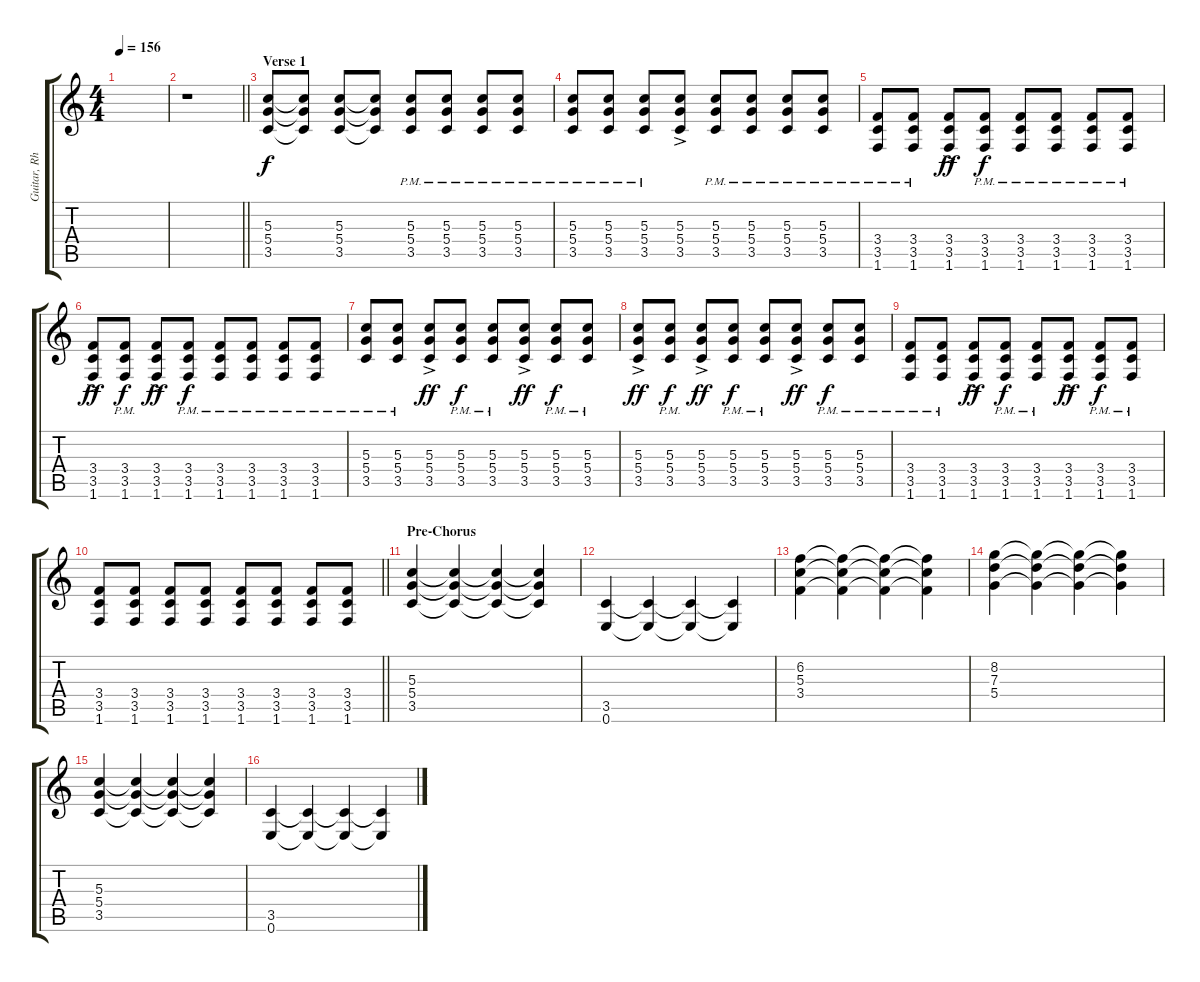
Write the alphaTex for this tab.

\track ("Guitar, Rhythm" "Guitar, Rh") {instrument distortionguitar}
\staff {score tabs}
\tuning (E4 B3 G3 D3 A2 E2) {hide}
\ts (4 4)
\tempo 156
\clef g2
\ks c
|
\barLineRight lightlight
r.1 |
\section ("" "Verse 1")
(5.3 5.4 3.5).8 (5.3{t} 5.4{t} 3.5{t}).8 (5.3 5.4 3.5).8 (5.3{t} 5.4{t} 3.5{t}).8 (5.3{pm} 5.4{pm} 3.5{pm}).8 (5.3{pm} 5.4{pm} 3.5{pm}).8 (5.3{pm} 5.4{pm} 3.5{pm}).8 (5.3{pm} 5.4{pm} 3.5{pm}).8 |
(5.3{pm} 5.4{pm} 3.5{pm}).8 (5.3{pm} 5.4{pm} 3.5{pm}).8 (5.3{pm} 5.4{pm} 3.5{pm}).8 (5.3{ac} 5.4{ac} 3.5{ac}).8 (5.3{pm} 5.4{pm} 3.5{pm}).8 (5.3{pm} 5.4{pm} 3.5{pm}).8 (5.3{pm} 5.4{pm} 3.5{pm}).8 (5.3{pm} 5.4{pm} 3.5{pm}).8 |
(3.4{pm} 3.5{pm} 1.6{pm}).8 (3.4{pm} 3.5{pm} 1.6{pm}).8 (3.4{ac} 3.5{ac} 1.6{ac}).8{dy ff} (3.4{pm} 3.5{pm} 1.6{pm}).8{dy f} (3.4{pm} 3.5{pm} 1.6{pm}).8 (3.4{pm} 3.5{pm} 1.6{pm}).8 (3.4{pm} 3.5{pm} 1.6{pm}).8 (3.4{pm} 3.5{pm} 1.6{pm}).8 |
(3.4{ac} 3.5{ac} 1.6{ac}).8{dy ff} (3.4{pm} 3.5{pm} 1.6{pm}).8{dy f} (3.4{ac} 3.5{ac} 1.6{ac}).8{dy ff} (3.4{pm} 3.5{pm} 1.6{pm}).8{dy f} (3.4{pm} 3.5{pm} 1.6{pm}).8 (3.4{pm} 3.5{pm} 1.6{pm}).8 (3.4{pm} 3.5{pm} 1.6{pm}).8 (3.4{pm} 3.5{pm} 1.6{pm}).8 |
(5.3{pm} 5.4{pm} 3.5{pm}).8 (5.3{pm} 5.4{pm} 3.5{pm}).8 (5.3{ac} 5.4{ac} 3.5{ac}).8{dy ff} (5.3{pm} 5.4{pm} 3.5{pm}).8{dy f} (5.3{pm} 5.4{pm} 3.5{pm}).8 (5.3{ac} 5.4{ac} 3.5{ac}).8{dy ff} (5.3{pm} 5.4{pm} 3.5{pm}).8{dy f} (5.3{pm} 5.4{pm} 3.5{pm}).8 |
(5.3{ac} 5.4{ac} 3.5{ac}).8{dy ff} (5.3{pm} 5.4{pm} 3.5{pm}).8{dy f} (5.3{ac} 5.4{ac} 3.5{ac}).8{dy ff} (5.3{pm} 5.4{pm} 3.5{pm}).8{dy f} (5.3{pm} 5.4{pm} 3.5{pm}).8 (5.3{ac} 5.4{ac} 3.5{ac}).8{dy ff} (5.3{pm} 5.4{pm} 3.5{pm}).8{dy f} (5.3{pm} 5.4{pm} 3.5{pm}).8 |
(3.4{pm} 3.5{pm} 1.6{pm}).8 (3.4{pm} 3.5{pm} 1.6{pm}).8 (3.4{ac} 3.5{ac} 1.6{ac}).8{dy ff} (3.4{pm} 3.5{pm} 1.6{pm}).8{dy f} (3.4{pm} 3.5{pm} 1.6{pm}).8 (3.4{ac} 3.5{ac} 1.6{ac}).8{dy ff} (3.4{pm} 3.5{pm} 1.6{pm}).8{dy f} (3.4{pm} 3.5{pm} 1.6{pm}).8 |
\barLineRight lightlight
(3.4 3.5 1.6).8 (3.4 3.5 1.6).8 (3.4 3.5 1.6).8 (3.4 3.5 1.6).8 (3.4 3.5 1.6).8 (3.4 3.5 1.6).8 (3.4 3.5 1.6).8 (3.4 3.5 1.6).8 |
\section ("" "Pre-Chorus")
(5.3 5.4 3.5).4 (5.3{t} 5.4{t} 3.5{t}).4 (5.3{t} 5.4{t} 3.5{t}).4 (5.3{t} 5.4{t} 3.5{t}).4 |
(3.5 0.6).4 (3.5{t} 0.6{t}).4 (3.5{t} 0.6{t}).4 (3.5{t} 0.6{t}).4 |
(6.2 5.3 3.4).4 (6.2{t} 5.3{t} 3.4{t}).4 (6.2{t} 5.3{t} 3.4{t}).4 (6.2{t} 5.3{t} 3.4{t}).4 |
(8.2 7.3 5.4).4 (8.2{t} 7.3{t} 5.4{t}).4 (8.2{t} 7.3{t} 5.4{t}).4 (8.2{t} 7.3{t} 5.4{t}).4 |
(5.3 5.4 3.5).4 (5.3{t} 5.4{t} 3.5{t}).4 (5.3{t} 5.4{t} 3.5{t}).4 (5.3{t} 5.4{t} 3.5{t}).4 |
(3.5 0.6).4 (3.5{t} 0.6{t}).4 (3.5{t} 0.6{t}).4 (3.5{t} 0.6{t}).4
